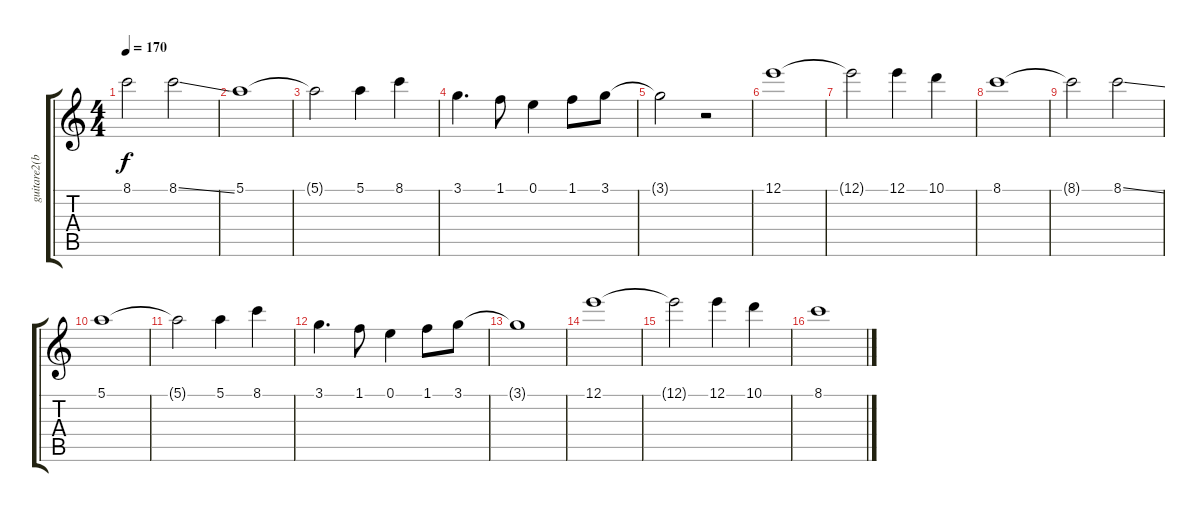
\track ("guitare2(bruce)" "guitare2(b") {instrument distortionguitar}
\staff {score tabs}
\tuning (E4 B3 G3 D3 A2 E2) {hide}
\ts (4 4)
\tempo 170
\clef g2
\ks c
8.1{t}.2{dy f} 8.1{ss}.2 |
5.1.1 |
5.1{t}.2 5.1.4 8.1.4 |
3.1.4{d} 1.1.8 0.1.4 1.1.8 3.1.8 |
3.1{t}.2 r.2 |
12.1.1 |
12.1{t}.2 12.1.4 10.1.4 |
8.1.1 |
8.1{t}.2 8.1{ss}.2 |
5.1.1 |
5.1{t}.2 5.1.4 8.1.4 |
3.1.4{d} 1.1.8 0.1.4 1.1.8 3.1.8 |
3.1{t}.1 |
12.1.1{volume 6} |
12.1{t}.2 12.1.4 10.1.4 |
8.1.1
